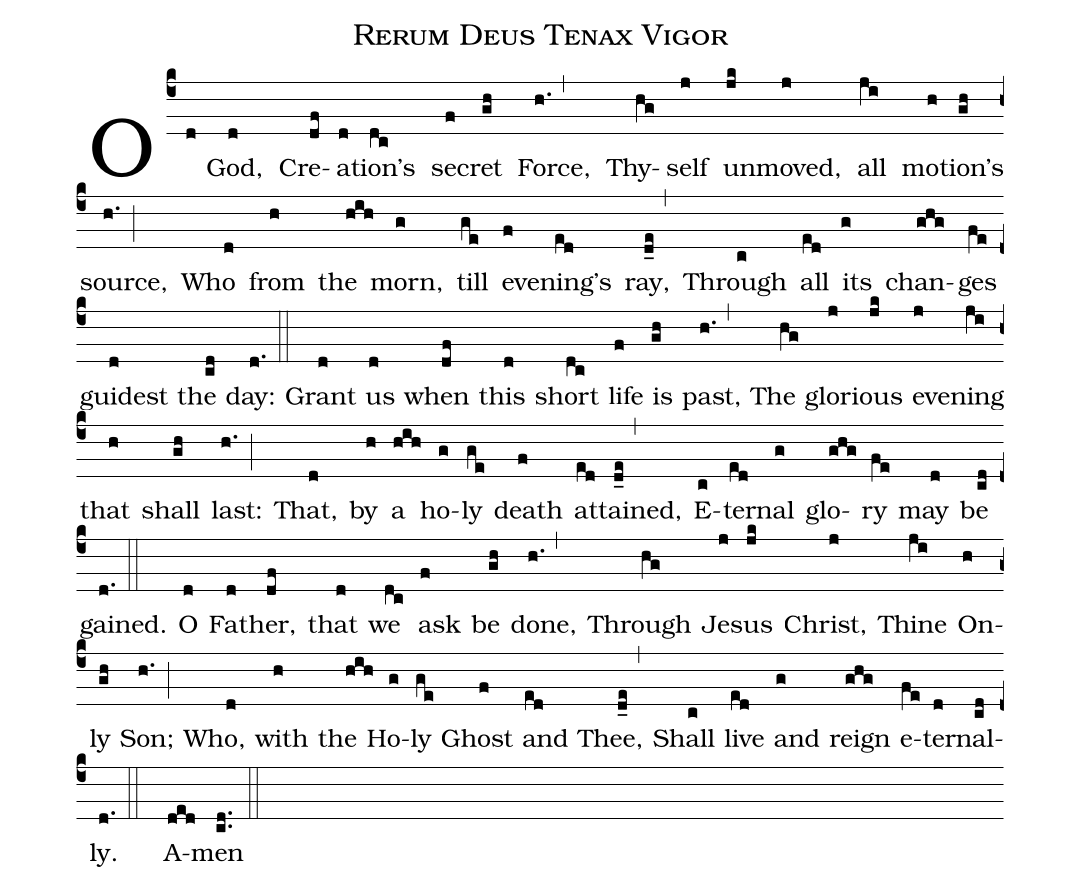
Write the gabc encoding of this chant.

name: Rerum Deus Tenax Vigor;
%%
(c4) O(d) God,(d) Cre(df)a(d)tion’s(dc) se(f)cret(gh) Force,(h.,)
Thy(hg)self(j) un(jk)moved,(j) all(ji) mo(h)tion’s(gh) source,(h.;)
Who(d) from(h) the(hih) morn,(g) till(ge) eve(f)ning’s(ed) ray,(d_e,)
Through(c) all(ed) its(g) chan(ghg)ges(fe) guidest(d) the(cd) day:(d.::)

Grant(d) us(d) when(df) this(d) short(dc) life(f) is(gh) past,(h.,)
The(hg) glo(j)rious(jk) eve(j)ning(ji) that(h) shall(gh) last:(h.;)
That,(d) by(h) a(hih) ho(g)ly(ge) death(f) at(ed)tained,(d_e,)
E(c)ter(ed)nal(g) glo(ghg)ry(fe) may(d) be(cd) gained.(d.::)

O(d) Fa(d)ther,(df) that(d) we(dc) ask(f) be(gh) done,(h.,)
Through(hg) Je(j)sus(jk) Christ,(j) Thine(ji) On(h)ly(gh) Son;(h.;)
Who,(d) with(h) the(hih) Ho(g)ly(ge) Ghost(f) and(ed) Thee,(d_e,)
Shall(c) live(ed) and(g) reign(ghg) e(fe)ter(d)nal(cd)ly.(d.::) A(ded)men(cd..::)
